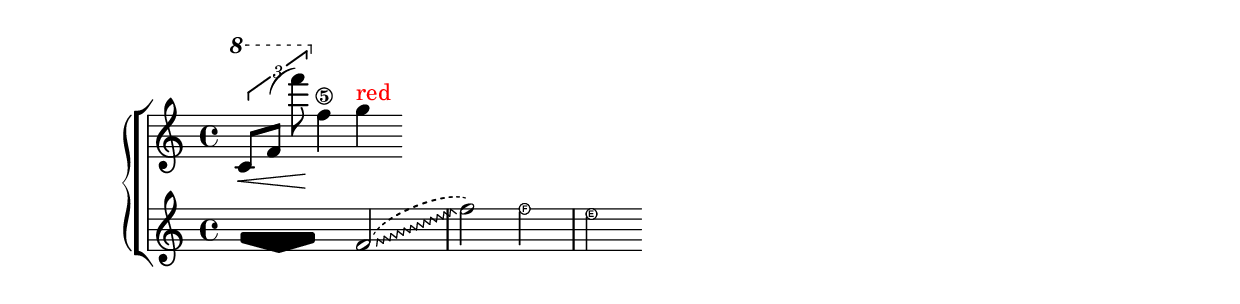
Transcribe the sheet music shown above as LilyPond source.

\header {
  texidoc = "Excercise all output functions"
}

\version "2.11.38"

\paper { ragged-right = ##t }

\relative {
  \new StaffGroup \new PianoStaff <<
    \new Staff
      {
	#(set-octavation 1)
	\times 2/3 {  c'8[\< f]( f''\!)  }
	#(set-octavation 0)
	<f,, \5>4

	\override TextScript #'color = #red
	g4^"red"
      }
    
    \new Staff \relative c'' {
      \makeClusters { <g a>8 <e a> <g a>4 }
      
      \override Glissando #'style = #'zigzag
      \slurDashed
      f2( \glissando f')
      \easyHeadsOn
      f e 
    }
  >>
}
